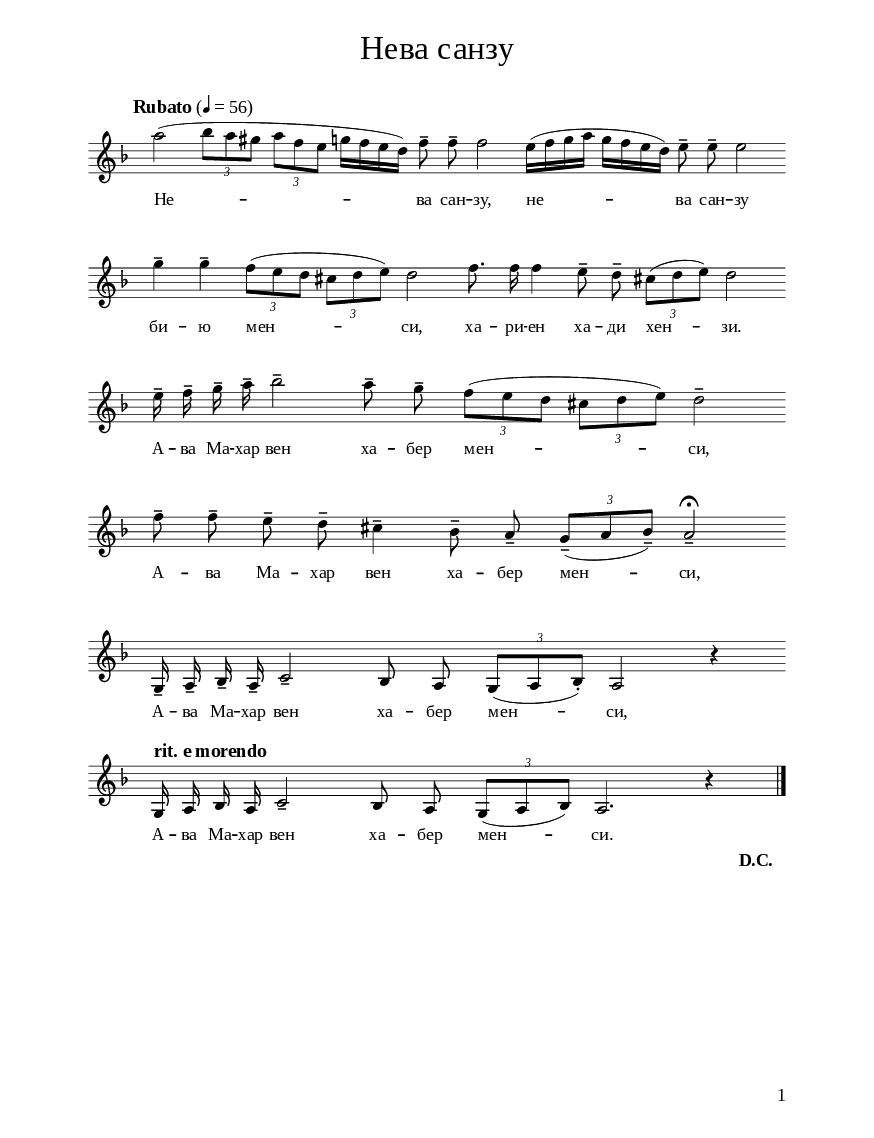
\version "2.24.2"

% include paper part and global functions
\include "include/globals.ily"

\bookpart {
  \label #'ref091
  \tocItem \markup "Нева санзу"
  \include "include/bookpart-paper.ily"
  \score {
    \include "include/score-layout.ily"

    \new Voice \absolute {
      \clef treble
      \key d \minor
      \tempoFunc "Rubato" 4 "56"
      \omit Score.TimeSignature
      \cadenzaOn % allows custom bar lines
      \autoBeamOff
      a''2 ( \tuplet 3/2 { bes''8 [a'' gis''8] } \tuplet 3/2 { a''8 [f'' e''8] } g''16 [f'' e'' d''] )  f''8--  f''-- f''2   e''16 ( [f'' g'' a''] g''[ f'' e'' d''] ) e''8-- e''-- e''2  \break

      \time 7/4 g''4-- g''-- \tuplet 3/2 { f''8 ([e'' d''8]  } \tuplet 3/2 {cis''8 [d'' e''8] }) d''2  f''8. f''16 f''4 e''8-- d''-- \tuplet 3/2 {cis''!8 [( d'' e''8 )] } d''2  \break

      e''16-- f''16-- g''16-- a''-- bes''2-- a''8-- g''8-- \tuplet 3/2 { f''8 ( [e''8 d''8] } \tuplet 3/2 { cis''!8 [d''8 e''8] ) } d''2--  \break

      f''8-- f''-- e''-- d''-- cis''!4-- bes'8-- a'8-- \tuplet 3/2 {g'8-- ( [a' bes'--])} a'2-- \fermata   \break

      g16-- a-- bes--  a-- c'2-- bes8 a8 \tuplet 3/2 {g [( a bes-. )] } a2 r4    \break

      \tempo "rit. e morendo" g16 a bes  a c'2-- bes8 a8  \tuplet 3/2 {g [(a bes )]}  a2.  r4 \bar "|."

    }

    \addlyrics {
      Не -- ва сан -- зу,
      не -- ва сан -- зу би -- ю мен -- си,
      ха -- ри -- ен ха -- ди хен -- зи.
      А -- ва Ма -- хар вен ха -- бер мен -- си,
      А -- ва Ма -- хар вен ха -- бер мен -- си,
      А -- ва Ма -- хар вен ха -- бер мен -- си,
      А -- ва Ма -- хар вен ха -- бер мен -- си.

    }

    \header {
      title = \titleFunc "Нева санзу" "Neva sanzu"
    }

    \midi{}

  } % score

  \markup \dc-one "D.C."
} % bookpart
